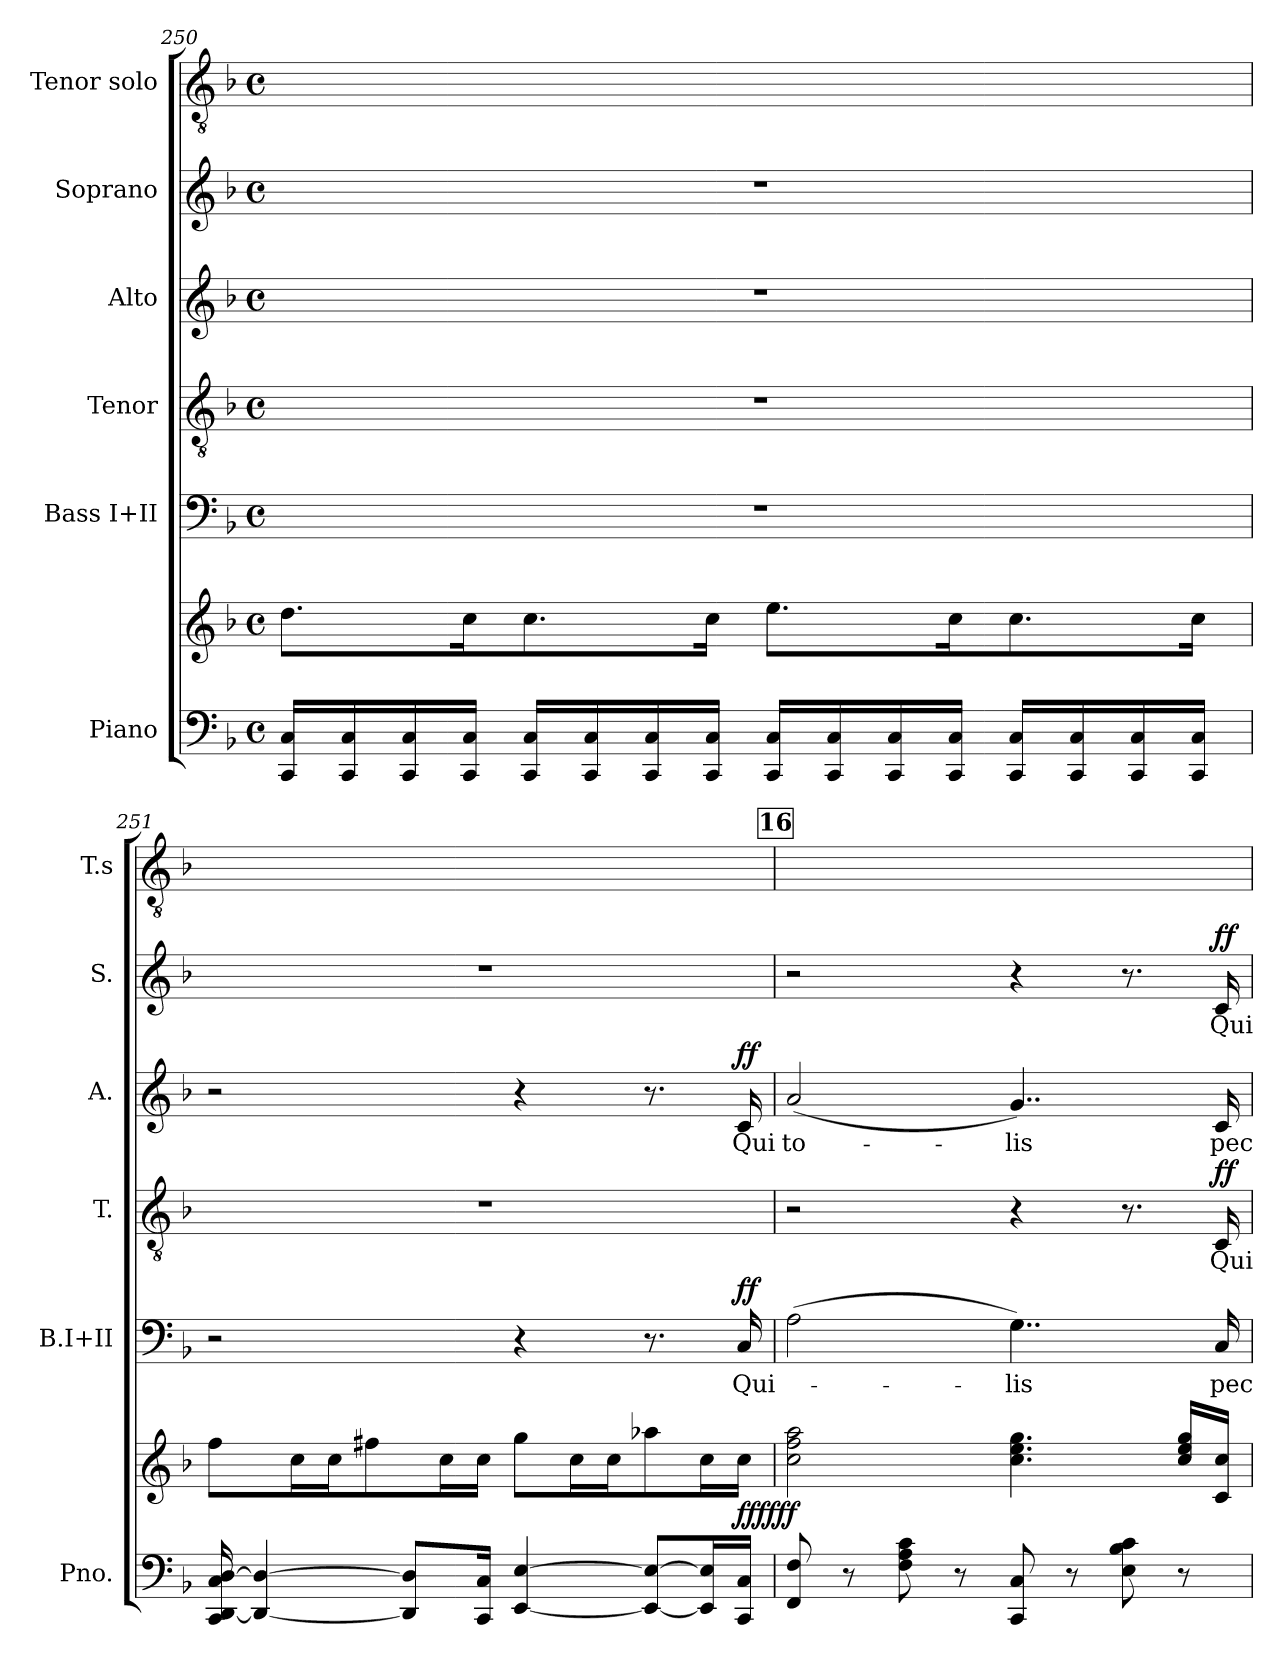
**kern	**kern	**dynam	**kern	**text	**dynam	**kern	**text	**dynam	**kern	**text	**dynam	**kern	**text	**dynam	**kern
*part6	*part6	*part6	*part5	*part5	*part5	*part4	*part4	*part4	*part3	*part3	*part3	*part2	*part2	*part2	*part1
*staff7	*staff6	*staff6/7	*staff5	*staff5	*staff5	*staff4	*staff4	*staff4	*staff3	*staff3	*staff3	*staff2	*staff2	*staff2	*staff1
*I"Piano	*	*	*I"Bass I+II	*	*	*I"Tenor	*	*	*I"Alto	*	*	*I"Soprano	*	*	*I"Tenor solo
*I'Pno.	*	*	*I'B.I+II	*	*	*I'T.	*	*	*I'A.	*	*	*I'S.	*	*	*I'T.s
*clefF4	*clefG2	*	*clefF4	*	*	*clefGv2	*	*	*clefG2	*	*	*clefG2	*	*	*clefGv2
*k[b-]	*k[b-]	*	*k[b-]	*	*	*k[b-]	*	*	*k[b-]	*	*	*k[b-]	*	*	*k[b-]
*M4/4	*M4/4	*	*M4/4	*	*	*M4/4	*	*	*M4/4	*	*	*M4/4	*	*	*M4/4
*met(c)	*met(c)	*	*met(c)	*	*	*met(c)	*	*	*met(c)	*	*	*met(c)	*	*	*met(c)
=250	=250	=250	=250	=250	=250	=250	=250	=250	=250	=250	=250	=250	=250	=250	=250
16CC/ 16C/LL	8.dd\L	.	1r	.	.	1r	.	.	1r	.	.	1r	.	.	1ryy
16CC/ 16C/	.	.	.	.	.	.	.	.	.	.	.	.	.	.	.
16CC/ 16C/	.	.	.	.	.	.	.	.	.	.	.	.	.	.	.
16CC/ 16C/JJ	16cc\K	.	.	.	.	.	.	.	.	.	.	.	.	.	.
16CC/ 16C/LL	8.cc\	.	.	.	.	.	.	.	.	.	.	.	.	.	.
16CC/ 16C/	.	.	.	.	.	.	.	.	.	.	.	.	.	.	.
16CC/ 16C/	.	.	.	.	.	.	.	.	.	.	.	.	.	.	.
16CC/ 16C/JJ	16cc\Jk	.	.	.	.	.	.	.	.	.	.	.	.	.	.
16CC/ 16C/LL	8.ee\L	.	.	.	.	.	.	.	.	.	.	.	.	.	.
16CC/ 16C/	.	.	.	.	.	.	.	.	.	.	.	.	.	.	.
16CC/ 16C/	.	.	.	.	.	.	.	.	.	.	.	.	.	.	.
16CC/ 16C/JJ	16cc\K	.	.	.	.	.	.	.	.	.	.	.	.	.	.
16CC/ 16C/LL	8.cc\	.	.	.	.	.	.	.	.	.	.	.	.	.	.
16CC/ 16C/	.	.	.	.	.	.	.	.	.	.	.	.	.	.	.
16CC/ 16C/	.	.	.	.	.	.	.	.	.	.	.	.	.	.	.
16CC/ 16C/JJ	16cc\Jk	.	.	.	.	.	.	.	.	.	.	.	.	.	.
!!LO:PB:g=z
=251	=251	=251	=251	=251	=251	=251	=251	=251	=251	=251	=251	=251	=251	=251	=251
16CC/ [16DD/ 16C/ [16D/	8ff\L	.	2r	.	.	1r	.	.	2r	.	.	1r	.	.	1ryy
4DD/_ 4D/_	.	.	.	.	.	.	.	.	.	.	.	.	.	.	.
.	16cc\L	.	.	.	.	.	.	.	.	.	.	.	.	.	.
.	16cc\J	.	.	.	.	.	.	.	.	.	.	.	.	.	.
.	8ff#X\	.	.	.	.	.	.	.	.	.	.	.	.	.	.
8DD/] 8D/]L	.	.	.	.	.	.	.	.	.	.	.	.	.	.	.
.	16cc\L	.	.	.	.	.	.	.	.	.	.	.	.	.	.
16CC/ 16C/Jk	16cc\JJ	.	.	.	.	.	.	.	.	.	.	.	.	.	.
[4EE/ [4E/	8gg\L	.	4r	.	.	.	.	.	4r	.	.	.	.	.	.
.	16cc\L	.	.	.	.	.	.	.	.	.	.	.	.	.	.
.	16cc\J	.	.	.	.	.	.	.	.	.	.	.	.	.	.
8EE/_ 8E/_L	8aa-X\	.	8.r	.	.	.	.	.	8.r	.	.	.	.	.	.
16EE/] 16E/]L	16cc\L	.	.	.	.	.	.	.	.	.	.	.	.	.	.
!	!	!LO:DY:a=2	!	!	!	!	!	!	!	!	!	!	!	!	!
!	!	!LO:DY:n=1:a=2	!	!	!	!	!	!	!	!	!	!	!	!	!
!	!	!LO:DY:n=2:a	!	!	!LO:DY:a	!	!	!	!	!	!LO:DY:a	!	!	!	!
16CC/ 16C/JJ	16cc\JJ	ff ff ff	16C/	Qui-	ff	.	.	.	16c/	Qui	ff	.	.	.	.
!!LO:REH:place=s1:b:B:fs=14:t=16
=252	=252	=252	=252	=252	=252	=252	=252	=252	=252	=252	=252	=252	=252	=252	=252
8FF/ 8F/	2cc\ 2ff\ 2aa\	.	(2A\	.	.	2r	.	.	(2a/	to-	.	2r	.	.	1ryy
8r	.	.	.	.	.	.	.	.	.	.	.	.	.	.	.
8F\ 8A\ 8c\	.	.	.	.	.	.	.	.	.	.	.	.	.	.	.
8r	.	.	.	.	.	.	.	.	.	.	.	.	.	.	.
8CC/ 8C/	4.cc\ 4.ee\ 4.gg\	.	4..G\)	-lis	.	4r	.	.	4..g/)	-lis	.	4r	.	.	.
8r	.	.	.	.	.	.	.	.	.	.	.	.	.	.	.
8E\ 8B-\ 8c\	.	.	.	.	.	8.r	.	.	.	.	.	8.r	.	.	.
8r	16cc/ 16ee/ 16gg/LL	.	.	.	.	.	.	.	.	.	.	.	.	.	.
!	!	!	!	!	!	!	!	!LO:DY:a	!	!	!	!	!	!LO:DY:a	!
.	16c/ 16cc/JJ	.	16C/	pec-	.	16C/	Qui	ff	16c/	pec-	.	16c/	Qui	ff	.
=	=	=	=	=	=	=	=	=	=	=	=	=	=	=	=
*-	*-	*-	*-	*-	*-	*-	*-	*-	*-	*-	*-	*-	*-	*-	*-
